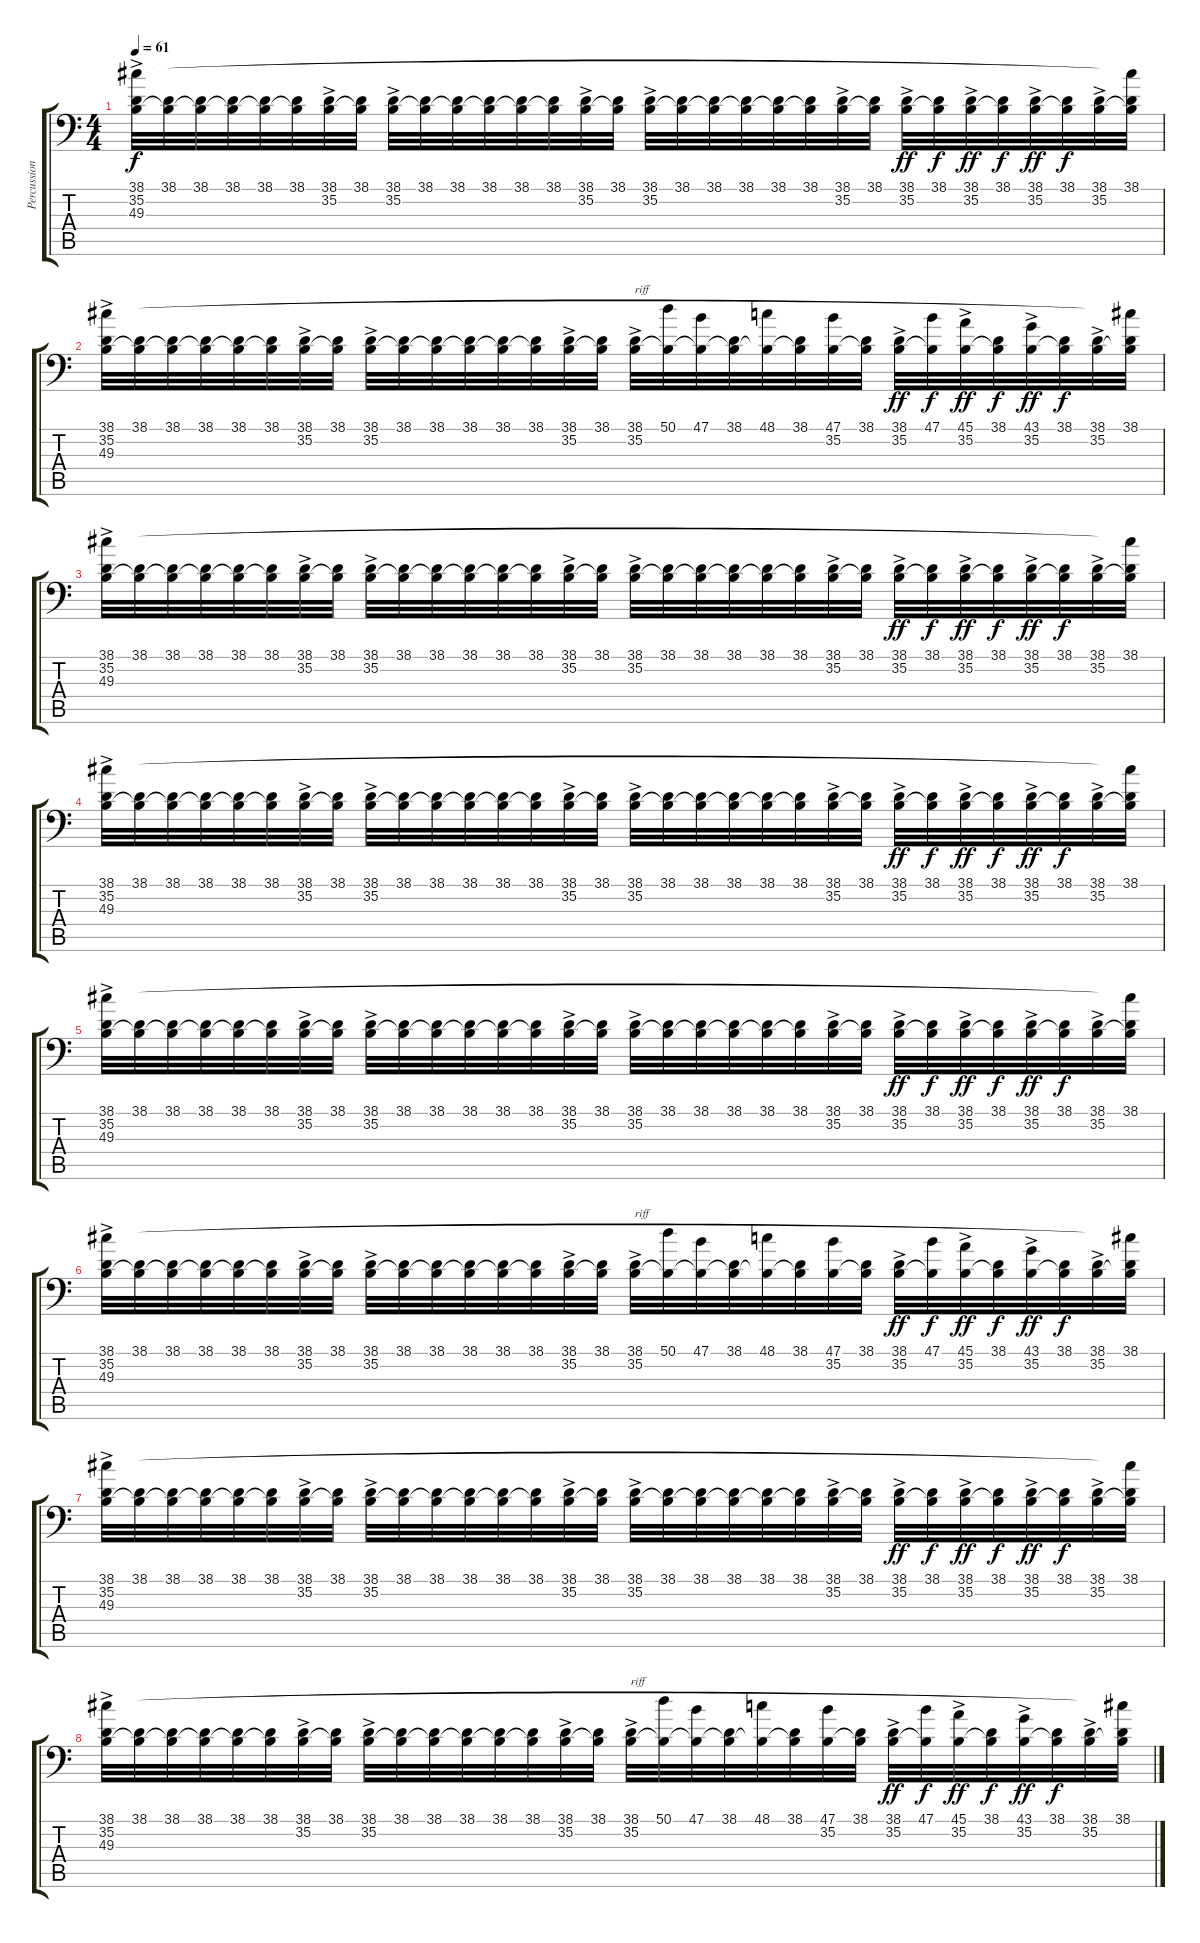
\track ("Percussion" "Percussion") {instrument acousticgrandpiano}
\staff {score tabs}
\tuning (C-1 C-1 C-1 C-1 C-1 C-1) {hide}
\ts (4 4)
\tempo 61
\clef f4
\ks c
(38.1 35.2{ac} 49.3).32{dy f} (38.1 35.2{t}).32 (38.1 35.2{t}).32 (38.1 35.2{t}).32 (38.1 35.2{t}).32 (38.1 35.2{t}).32 (38.1{ac} 35.2).32 (38.1 35.2{t}).32 (38.1{ac} 35.2).32 (38.1 35.2{t}).32 (38.1 35.2{t}).32 (38.1 35.2{t}).32 (38.1 35.2{t}).32 (38.1 35.2{t}).32 (38.1 35.2{ac}).32 (38.1 35.2{t}).32 (38.1 35.2{ac}).32 (38.1 35.2{t}).32 (38.1 35.2{t}).32 (38.1 35.2{t}).32 (38.1 35.2{t}).32 (38.1 35.2{t}).32 (38.1{ac} 35.2).32 (38.1 35.2{t}).32 (38.1{ac} 35.2{ac}).32{dy ff} (38.1 35.2{t}).32{dy f} (38.1 35.2{ac}).32{dy ff} (38.1 35.2{t}).32{dy f} (38.1 35.2{ac}).32{dy ff} (38.1 35.2{t}).32{dy f} (38.1 35.2{ac}).32 (38.1 35.2{t} 49.3{t}).32 |
(38.1 35.2{ac} 49.3).32 (38.1 35.2{t}).32 (38.1 35.2{t}).32 (38.1 35.2{t}).32 (38.1 35.2{t}).32 (38.1 35.2{t}).32 (38.1{ac} 35.2).32 (38.1 35.2{t}).32 (38.1{ac} 35.2).32 (38.1 35.2{t}).32 (38.1 35.2{t}).32 (38.1 35.2{t}).32 (38.1 35.2{t}).32 (38.1 35.2{t}).32 (38.1 35.2{ac}).32 (38.1 35.2{t}).32 (38.1 35.2{ac}).32{txt "riff"} (50.1 35.2{t}).32 (47.1 35.2{t}).32 (38.1 35.2{t}).32 (48.1 35.2{t}).32 (38.1 35.2{t}).32 (47.1 35.2).32 (38.1 35.2{t}).32 (38.1{ac} 35.2{ac}).32{dy ff} (47.1 35.2{t}).32{dy f} (45.1 35.2{ac}).32{dy ff} (38.1 35.2{t}).32{dy f} (43.1 35.2{ac}).32{dy ff} (38.1 35.2{t}).32{dy f} (38.1 35.2{ac}).32 (38.1 35.2{t} 49.3{t}).32 |
(38.1 35.2{ac} 49.3).32 (38.1 35.2{t}).32 (38.1 35.2{t}).32 (38.1 35.2{t}).32 (38.1 35.2{t}).32 (38.1 35.2{t}).32 (38.1{ac} 35.2).32 (38.1 35.2{t}).32 (38.1{ac} 35.2).32 (38.1 35.2{t}).32 (38.1 35.2{t}).32 (38.1 35.2{t}).32 (38.1 35.2{t}).32 (38.1 35.2{t}).32 (38.1 35.2{ac}).32 (38.1 35.2{t}).32 (38.1 35.2{ac}).32 (38.1 35.2{t}).32 (38.1 35.2{t}).32 (38.1 35.2{t}).32 (38.1 35.2{t}).32 (38.1 35.2{t}).32 (38.1{ac} 35.2).32 (38.1 35.2{t}).32 (38.1{ac} 35.2{ac}).32{dy ff} (38.1 35.2{t}).32{dy f} (38.1 35.2{ac}).32{dy ff} (38.1 35.2{t}).32{dy f} (38.1 35.2{ac}).32{dy ff} (38.1 35.2{t}).32{dy f} (38.1 35.2{ac}).32 (38.1 35.2{t} 49.3{t}).32 |
(38.1 35.2{ac} 49.3).32 (38.1 35.2{t}).32 (38.1 35.2{t}).32 (38.1 35.2{t}).32 (38.1 35.2{t}).32 (38.1 35.2{t}).32 (38.1{ac} 35.2).32 (38.1 35.2{t}).32 (38.1{ac} 35.2).32 (38.1 35.2{t}).32 (38.1 35.2{t}).32 (38.1 35.2{t}).32 (38.1 35.2{t}).32 (38.1 35.2{t}).32 (38.1 35.2{ac}).32 (38.1 35.2{t}).32 (38.1 35.2{ac}).32 (38.1 35.2{t}).32 (38.1 35.2{t}).32 (38.1 35.2{t}).32 (38.1 35.2{t}).32 (38.1 35.2{t}).32 (38.1{ac} 35.2).32 (38.1 35.2{t}).32 (38.1{ac} 35.2{ac}).32{dy ff} (38.1 35.2{t}).32{dy f} (38.1 35.2{ac}).32{dy ff} (38.1 35.2{t}).32{dy f} (38.1 35.2{ac}).32{dy ff} (38.1 35.2{t}).32{dy f} (38.1 35.2{ac}).32 (38.1 35.2{t} 49.3{t}).32 |
(38.1 35.2{ac} 49.3).32 (38.1 35.2{t}).32 (38.1 35.2{t}).32 (38.1 35.2{t}).32 (38.1 35.2{t}).32 (38.1 35.2{t}).32 (38.1{ac} 35.2).32 (38.1 35.2{t}).32 (38.1{ac} 35.2).32 (38.1 35.2{t}).32 (38.1 35.2{t}).32 (38.1 35.2{t}).32 (38.1 35.2{t}).32 (38.1 35.2{t}).32 (38.1 35.2{ac}).32 (38.1 35.2{t}).32 (38.1 35.2{ac}).32 (38.1 35.2{t}).32 (38.1 35.2{t}).32 (38.1 35.2{t}).32 (38.1 35.2{t}).32 (38.1 35.2{t}).32 (38.1{ac} 35.2).32 (38.1 35.2{t}).32 (38.1{ac} 35.2{ac}).32{dy ff} (38.1 35.2{t}).32{dy f} (38.1 35.2{ac}).32{dy ff} (38.1 35.2{t}).32{dy f} (38.1 35.2{ac}).32{dy ff} (38.1 35.2{t}).32{dy f} (38.1 35.2{ac}).32 (38.1 35.2{t} 49.3{t}).32 |
(38.1 35.2{ac} 49.3).32 (38.1 35.2{t}).32 (38.1 35.2{t}).32 (38.1 35.2{t}).32 (38.1 35.2{t}).32 (38.1 35.2{t}).32 (38.1{ac} 35.2).32 (38.1 35.2{t}).32 (38.1{ac} 35.2).32 (38.1 35.2{t}).32 (38.1 35.2{t}).32 (38.1 35.2{t}).32 (38.1 35.2{t}).32 (38.1 35.2{t}).32 (38.1 35.2{ac}).32 (38.1 35.2{t}).32 (38.1 35.2{ac}).32{txt "riff"} (50.1 35.2{t}).32 (47.1 35.2{t}).32 (38.1 35.2{t}).32 (48.1 35.2{t}).32 (38.1 35.2{t}).32 (47.1 35.2).32 (38.1 35.2{t}).32 (38.1{ac} 35.2{ac}).32{dy ff} (47.1 35.2{t}).32{dy f} (45.1 35.2{ac}).32{dy ff} (38.1 35.2{t}).32{dy f} (43.1 35.2{ac}).32{dy ff} (38.1 35.2{t}).32{dy f} (38.1 35.2{ac}).32 (38.1 35.2{t} 49.3{t}).32 |
(38.1 35.2{ac} 49.3).32 (38.1 35.2{t}).32 (38.1 35.2{t}).32 (38.1 35.2{t}).32 (38.1 35.2{t}).32 (38.1 35.2{t}).32 (38.1{ac} 35.2).32 (38.1 35.2{t}).32 (38.1{ac} 35.2).32 (38.1 35.2{t}).32 (38.1 35.2{t}).32 (38.1 35.2{t}).32 (38.1 35.2{t}).32 (38.1 35.2{t}).32 (38.1 35.2{ac}).32 (38.1 35.2{t}).32 (38.1 35.2{ac}).32 (38.1 35.2{t}).32 (38.1 35.2{t}).32 (38.1 35.2{t}).32 (38.1 35.2{t}).32 (38.1 35.2{t}).32 (38.1{ac} 35.2).32 (38.1 35.2{t}).32 (38.1{ac} 35.2{ac}).32{dy ff} (38.1 35.2{t}).32{dy f} (38.1 35.2{ac}).32{dy ff} (38.1 35.2{t}).32{dy f} (38.1 35.2{ac}).32{dy ff} (38.1 35.2{t}).32{dy f} (38.1 35.2{ac}).32 (38.1 35.2{t} 49.3{t}).32 |
(38.1 35.2{ac} 49.3).32 (38.1 35.2{t}).32 (38.1 35.2{t}).32 (38.1 35.2{t}).32 (38.1 35.2{t}).32 (38.1 35.2{t}).32 (38.1{ac} 35.2).32 (38.1 35.2{t}).32 (38.1{ac} 35.2).32 (38.1 35.2{t}).32 (38.1 35.2{t}).32 (38.1 35.2{t}).32 (38.1 35.2{t}).32 (38.1 35.2{t}).32 (38.1 35.2{ac}).32 (38.1 35.2{t}).32 (38.1 35.2{ac}).32{txt "riff"} (50.1 35.2{t}).32 (47.1 35.2{t}).32 (38.1 35.2{t}).32 (48.1 35.2{t}).32 (38.1 35.2{t}).32 (47.1 35.2).32 (38.1 35.2{t}).32 (38.1{ac} 35.2{ac}).32{dy ff} (47.1 35.2{t}).32{dy f} (45.1 35.2{ac}).32{dy ff} (38.1 35.2{t}).32{dy f} (43.1 35.2{ac}).32{dy ff} (38.1 35.2{t}).32{dy f} (38.1 35.2{ac}).32 (38.1 35.2{t} 49.3{t}).32
